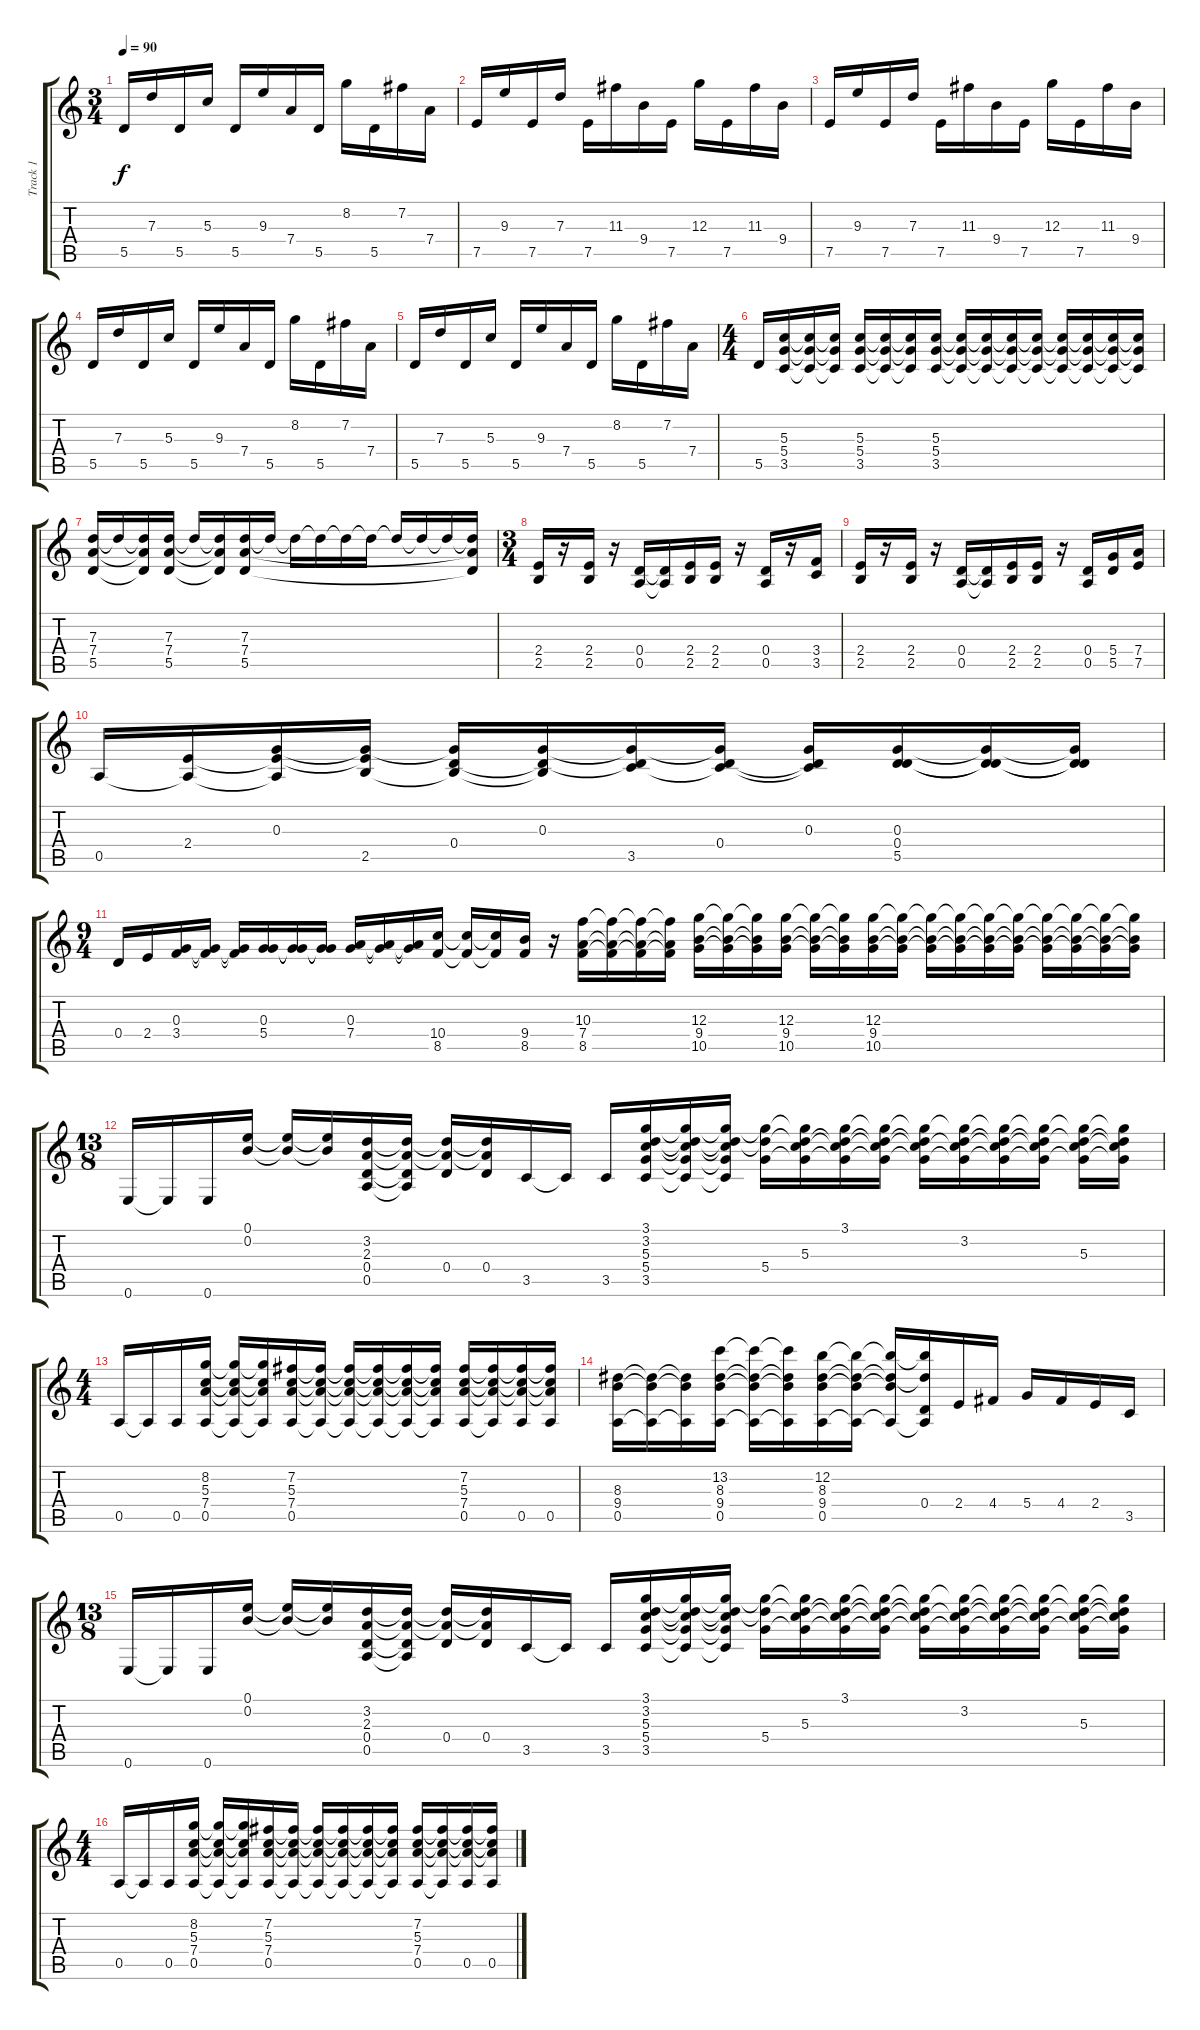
\track ("Track 1" "Track 1") {instrument distortionguitar}
\staff {score tabs}
\tuning (E4 B3 G3 D3 A2 E2) {hide}
\ts (3 4)
\tempo 90
\clef g2
\ks c
5.5.16{dy f} 7.3.16 5.5.16 5.3.16 5.5.16 9.3.16 7.4.16 5.5.16 8.2.16 5.5.16 7.2.16 7.4.16 |
7.5.16 9.3.16 7.5.16 7.3.16 7.5.16 11.3.16 9.4.16 7.5.16 12.3.16 7.5.16 11.3.16 9.4.16 |
7.5.16 9.3.16 7.5.16 7.3.16 7.5.16 11.3.16 9.4.16 7.5.16 12.3.16 7.5.16 11.3.16 9.4.16 |
5.5.16 7.3.16 5.5.16 5.3.16 5.5.16 9.3.16 7.4.16 5.5.16 8.2.16 5.5.16 7.2.16 7.4.16 |
5.5.16 7.3.16 5.5.16 5.3.16 5.5.16 9.3.16 7.4.16 5.5.16 8.2.16 5.5.16 7.2.16 7.4.16 |
\ts (4 4)
5.5.16 (5.3 5.4 3.5).16 (5.3{t} 5.4{t} 3.5{t}).16 (5.3{t} 5.4{t} 3.5{t}).16 (5.3 5.4 3.5).16 (5.3{t} 5.4{t} 3.5{t}).16 (5.3{t} 5.4{t} 3.5{t}).16 (5.3 5.4 3.5).16 (5.3{t} 5.4{t} 3.5{t}).16 (5.3{t} 5.4{t} 3.5{t}).16 (5.3{t} 5.4{t} 3.5{t}).16 (5.3{t} 5.4{t} 3.5{t}).16 (5.3{t} 5.4{t} 3.5{t}).16 (5.3{t} 5.4{t} 3.5{t}).16 (5.3{t} 5.4{t} 3.5{t}).16 (5.3{t} 5.4{t} 3.5{t}).16 |
(7.3 7.4 5.5).16 7.3{t}.16 (7.3{t} 7.4{t} 5.5{t}).16 (7.3 7.4 5.5).16 7.3{t}.16 (7.3{t} 7.4{t} 5.5{t}).16 (7.3 7.4 5.5).16 7.3{t}.16 7.3{t}.16 7.3{t}.16 7.3{t}.16 7.3{t}.16 7.3{t}.16 7.3{t}.16 7.3{t}.16 (7.3{t} 7.4{t} 5.5{t}).16 |
\ts (3 4)
(2.4 2.5).16 r.16 (2.4 2.5).16 r.16 (0.4 0.5).16 (0.4{t} 0.5{t}).16 (2.4 2.5).16 (2.4 2.5).16 r.16 (0.4 0.5).16 r.16 (3.4 3.5).16 |
(2.4 2.5).16 r.16 (2.4 2.5).16 r.16 (0.4 0.5).16 (0.4{t} 0.5{t}).16 (2.4 2.5).16 (2.4 2.5).16 r.16 (0.4 0.5).16 (5.4 5.5).16 (7.4 7.5).16 |
0.5.16 (2.4 0.5{t}).16 (0.3 2.4{t} 0.5{t}).16 (0.3{t} 2.4{t} 2.5).16 (0.3{t} 0.4 2.5{t}).16 (0.3 0.4{t} 2.5{t}).16 (0.3{t} 0.4{t} 3.5).16 (0.3{t} 0.4 3.5{t}).16 (0.3 0.4{t} 3.5{t}).16 (0.3 0.4 5.5).16 (0.3{t} 0.4{t} 5.5{t}).16 (0.3{t} 0.4{t} 5.5{t}).16 |
\ts (9 4)
0.4.16 2.4.16 (0.3 3.4).16 (0.3{t} 3.4{t}).16 (0.3{t} 3.4{t}).16 (0.3 5.4).16 (0.3{t} 5.4{t}).16 (0.3{t} 5.4{t}).16 (0.3 7.4).16 (0.3{t} 7.4{t}).16 (0.3{t} 7.4{t}).16 (10.4 8.5).16 (10.4{t} 8.5{t}).16 (10.4{t} 8.5{t}).16 (9.4 8.5).16 r.16 (10.3 7.4 8.5).16 (10.3{t} 7.4{t} 8.5{t}).16 (10.3{t} 7.4{t} 8.5{t}).16 (10.3{t} 7.4{t} 8.5{t}).16 (12.3 9.4 10.5).16 (12.3{t} 9.4{t} 10.5{t}).16 (12.3{t} 9.4{t} 10.5{t}).16 (12.3 9.4 10.5).16 (12.3{t} 9.4{t} 10.5{t}).16 (12.3{t} 9.4{t} 10.5{t}).16 (12.3 9.4 10.5).16 (12.3{t} 9.4{t} 10.5{t}).16 (12.3{t} 9.4{t} 10.5{t}).16 (12.3{t} 9.4{t} 10.5{t}).16 (12.3{t} 9.4{t} 10.5{t}).16 (12.3{t} 9.4{t} 10.5{t}).16 (12.3{t} 9.4{t} 10.5{t}).16 (12.3{t} 9.4{t} 10.5{t}).16 (12.3{t} 9.4{t} 10.5{t}).16 (12.3{t} 9.4{t} 10.5{t}).16 |
\ts (13 8)
0.6.16 0.6{t}.16 0.6.16 (0.1 0.2).16 (0.1{t} 0.2{t}).16 (0.1{t} 0.2{t}).16 (3.2 2.3 0.4 0.5).16 (3.2{t} 2.3{t} 0.4{t} 0.5{t}).16 (3.2{t} 2.3{t} 0.4).16 (3.2{t} 2.3{t} 0.4).16 3.5.16 3.5{t}.16 3.5.16 (3.1 3.2 5.3 5.4 3.5).16 (3.1{t} 3.2{t} 5.3{t} 5.4{t} 3.5{t}).16 (3.1{t} 3.2{t} 5.3{t} 5.4{t} 3.5{t}).16 (3.1{t} 3.2{t} 5.4).16 (3.1{t} 3.2{t} 5.3 5.4{t}).16 (3.1 3.2{t} 5.3{t} 5.4{t}).16 (3.1{t} 3.2{t} 5.3{t} 5.4{t}).16 (3.1{t} 3.2{t} 5.3{t} 5.4{t}).16 (3.1{t} 3.2 5.3{t} 5.4{t}).16 (3.1{t} 3.2{t} 5.3{t} 5.4{t}).16 (3.1{t} 3.2{t} 5.3{t} 5.4{t}).16 (3.1{t} 3.2{t} 5.3 5.4{t}).16 (3.1{t} 3.2{t} 5.3{t} 5.4{t}).16 |
\ts (4 4)
0.5.16 0.5{t}.16 0.5.16 (8.2 5.3 7.4 0.5).16 (8.2{t} 5.3{t} 7.4{t} 0.5{t}).16 (8.2{t} 5.3{t} 7.4{t} 0.5{t}).16 (7.2 5.3 7.4 0.5).16 (7.2{t} 5.3{t} 7.4{t} 0.5{t}).16 (7.2{t} 5.3{t} 7.4{t} 0.5{t}).16 (7.2{t} 5.3{t} 7.4{t} 0.5{t}).16 (7.2{t} 5.3{t} 7.4{t} 0.5{t}).16 (7.2{t} 5.3{t} 7.4{t} 0.5{t}).16 (7.2 5.3 7.4 0.5).16 (7.2{t} 5.3{t} 7.4{t} 0.5{t}).16 (7.2{t} 5.3{t} 7.4{t} 0.5).16 (7.2{t} 5.3{t} 7.4{t} 0.5).16 |
(8.3 9.4 0.5).16 (8.3{t} 9.4{t} 0.5{t}).16 (8.3{t} 9.4{t} 0.5{t}).16 (13.2 8.3 9.4 0.5).16 (13.2{t} 8.3{t} 9.4{t} 0.5{t}).16 (13.2{t} 8.3{t} 9.4{t} 0.5{t}).16 (12.2 8.3 9.4 0.5).16 (12.2{t} 8.3{t} 9.4{t} 0.5{t}).16 (12.2{t} 8.3{t} 9.4{t} 0.5{t}).16 (12.2{t} 8.3{t} 0.4 0.5{t}).16 2.4.16 4.4.16 5.4.16 4.4.16 2.4.16 3.5.16 |
\ts (13 8)
0.6.16 0.6{t}.16 0.6.16 (0.1 0.2).16 (0.1{t} 0.2{t}).16 (0.1{t} 0.2{t}).16 (3.2 2.3 0.4 0.5).16 (3.2{t} 2.3{t} 0.4{t} 0.5{t}).16 (3.2{t} 2.3{t} 0.4).16 (3.2{t} 2.3{t} 0.4).16 3.5.16 3.5{t}.16 3.5.16 (3.1 3.2 5.3 5.4 3.5).16 (3.1{t} 3.2{t} 5.3{t} 5.4{t} 3.5{t}).16 (3.1{t} 3.2{t} 5.3{t} 5.4{t} 3.5{t}).16 (3.1{t} 3.2{t} 5.4).16 (3.1{t} 3.2{t} 5.3 5.4{t}).16 (3.1 3.2{t} 5.3{t} 5.4{t}).16 (3.1{t} 3.2{t} 5.3{t} 5.4{t}).16 (3.1{t} 3.2{t} 5.3{t} 5.4{t}).16 (3.1{t} 3.2 5.3{t} 5.4{t}).16 (3.1{t} 3.2{t} 5.3{t} 5.4{t}).16 (3.1{t} 3.2{t} 5.3{t} 5.4{t}).16 (3.1{t} 3.2{t} 5.3 5.4{t}).16 (3.1{t} 3.2{t} 5.3{t} 5.4{t}).16 |
\ts (4 4)
0.5.16 0.5{t}.16 0.5.16 (8.2 5.3 7.4 0.5).16 (8.2{t} 5.3{t} 7.4{t} 0.5{t}).16 (8.2{t} 5.3{t} 7.4{t} 0.5{t}).16 (7.2 5.3 7.4 0.5).16 (7.2{t} 5.3{t} 7.4{t} 0.5{t}).16 (7.2{t} 5.3{t} 7.4{t} 0.5{t}).16 (7.2{t} 5.3{t} 7.4{t} 0.5{t}).16 (7.2{t} 5.3{t} 7.4{t} 0.5{t}).16 (7.2{t} 5.3{t} 7.4{t} 0.5{t}).16 (7.2 5.3 7.4 0.5).16 (7.2{t} 5.3{t} 7.4{t} 0.5{t}).16 (7.2{t} 5.3{t} 7.4{t} 0.5).16 (7.2{t} 5.3{t} 7.4{t} 0.5).16
